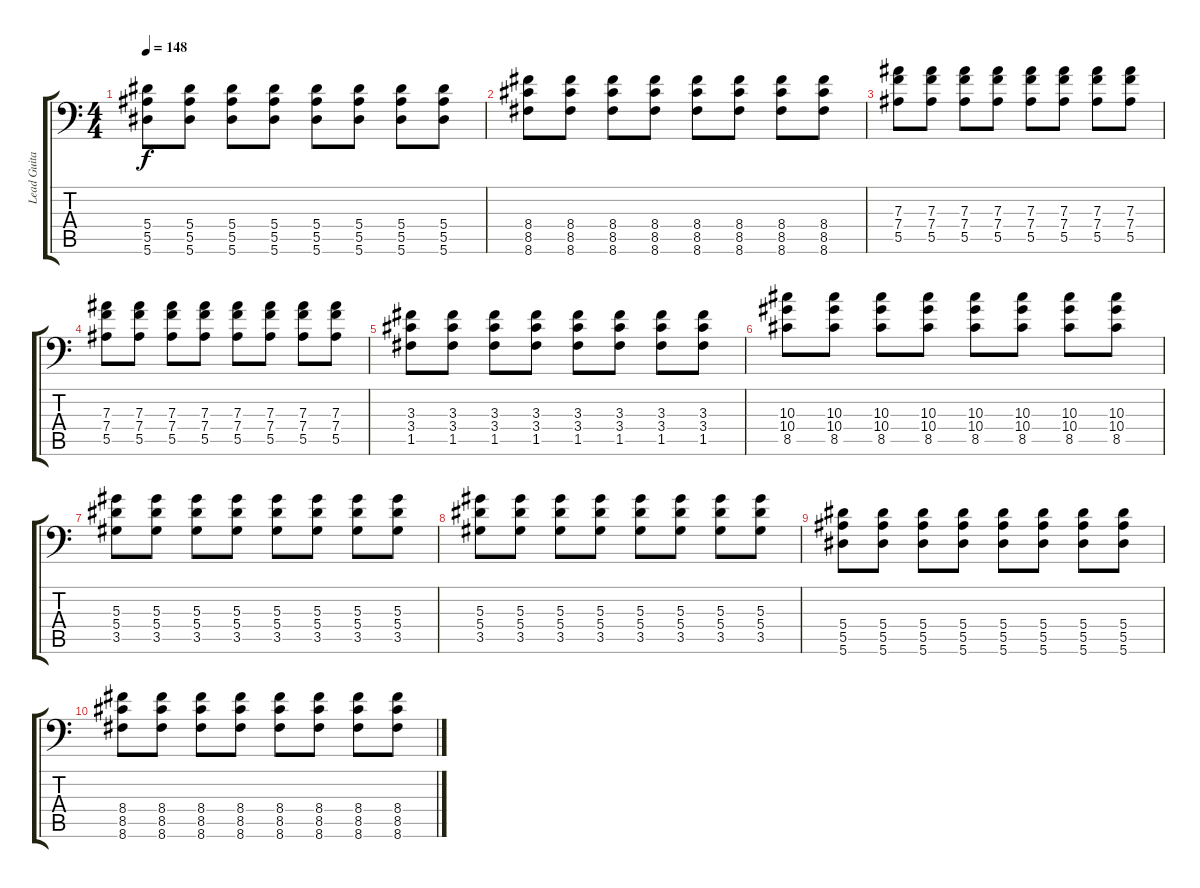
\track ("Lead Guitar" "Lead Guita") {instrument distortionguitar}
\staff {score tabs}
\tuning (C4 G3 Eb3 Bb2 F2 Bb1) {hide}
\ts (4 4)
\tempo 148
\clef f4
\ks c
(5.4 5.5 5.6).8{dy f} (5.4 5.5 5.6).8 (5.4 5.5 5.6).8 (5.4 5.5 5.6).8 (5.4 5.5 5.6).8 (5.4 5.5 5.6).8 (5.4 5.5 5.6).8 (5.4 5.5 5.6).8 |
(8.4 8.5 8.6).8 (8.4 8.5 8.6).8 (8.4 8.5 8.6).8 (8.4 8.5 8.6).8 (8.4 8.5 8.6).8 (8.4 8.5 8.6).8 (8.4 8.5 8.6).8 (8.4 8.5 8.6).8 |
(7.3 7.4 5.5).8 (7.3 7.4 5.5).8 (7.3 7.4 5.5).8 (7.3 7.4 5.5).8 (7.3 7.4 5.5).8 (7.3 7.4 5.5).8 (7.3 7.4 5.5).8 (7.3 7.4 5.5).8 |
(7.3 7.4 5.5).8 (7.3 7.4 5.5).8 (7.3 7.4 5.5).8 (7.3 7.4 5.5).8 (7.3 7.4 5.5).8 (7.3 7.4 5.5).8 (7.3 7.4 5.5).8 (7.3 7.4 5.5).8 |
(3.3 3.4 1.5).8 (3.3 3.4 1.5).8 (3.3 3.4 1.5).8 (3.3 3.4 1.5).8 (3.3 3.4 1.5).8 (3.3 3.4 1.5).8 (3.3 3.4 1.5).8 (3.3 3.4 1.5).8 |
(10.3 10.4 8.5).8 (10.3 10.4 8.5).8 (10.3 10.4 8.5).8 (10.3 10.4 8.5).8 (10.3 10.4 8.5).8 (10.3 10.4 8.5).8 (10.3 10.4 8.5).8 (10.3 10.4 8.5).8 |
(5.3 5.4 3.5).8 (5.3 5.4 3.5).8 (5.3 5.4 3.5).8 (5.3 5.4 3.5).8 (5.3 5.4 3.5).8 (5.3 5.4 3.5).8 (5.3 5.4 3.5).8 (5.3 5.4 3.5).8 |
(5.3 5.4 3.5).8 (5.3 5.4 3.5).8 (5.3 5.4 3.5).8 (5.3 5.4 3.5).8 (5.3 5.4 3.5).8 (5.3 5.4 3.5).8 (5.3 5.4 3.5).8 (5.3 5.4 3.5).8 |
(5.4 5.5 5.6).8 (5.4 5.5 5.6).8 (5.4 5.5 5.6).8 (5.4 5.5 5.6).8 (5.4 5.5 5.6).8 (5.4 5.5 5.6).8 (5.4 5.5 5.6).8 (5.4 5.5 5.6).8 |
(8.4 8.5 8.6).8 (8.4 8.5 8.6).8 (8.4 8.5 8.6).8 (8.4 8.5 8.6).8 (8.4 8.5 8.6).8 (8.4 8.5 8.6).8 (8.4 8.5 8.6).8 (8.4 8.5 8.6).8
